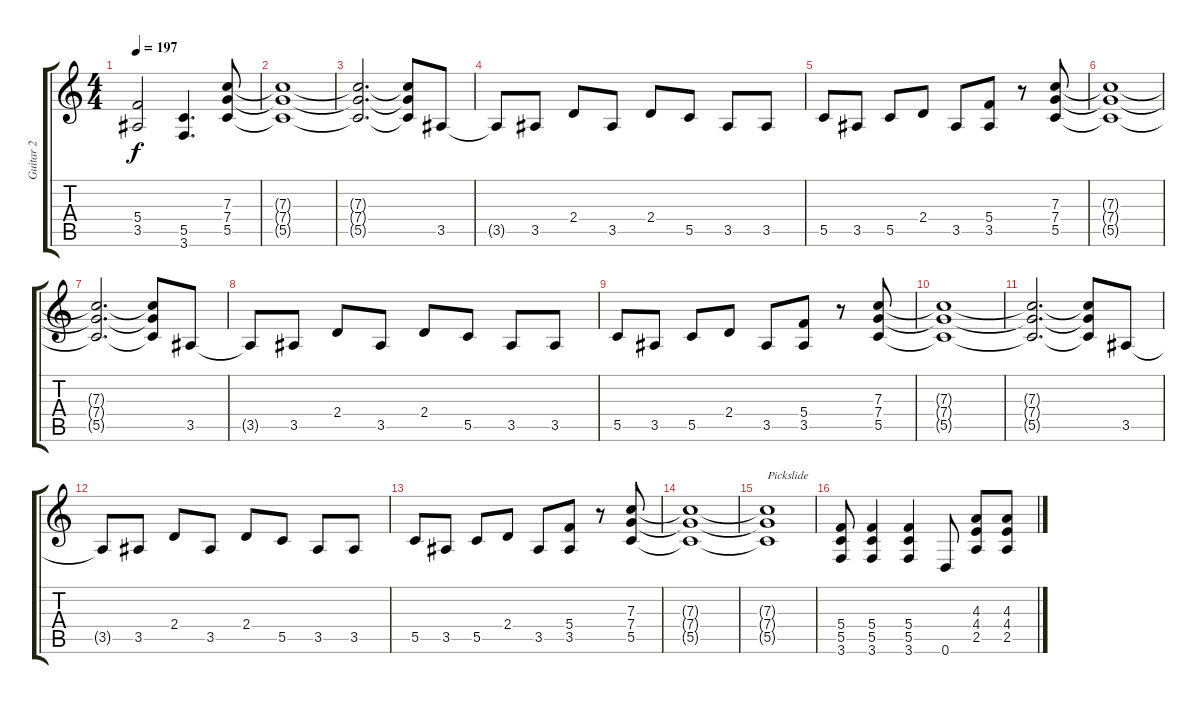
\track ("Guitar 2" "Guitar 2") {instrument distortionguitar}
\staff {score tabs}
\tuning (D4 A3 F3 C3 G2 D2) {hide}
\ts (4 4)
\tempo 197
\clef g2
\ks c
(5.4 3.5).2{dy f} (5.5 3.6).4{d} (7.3 7.4 5.5).8 |
(7.3{t} 7.4{t} 5.5{t}).1 |
(7.3{t} 7.4{t} 5.5{t}).2{d} (7.3{t} 7.4{t} 5.5{t}).8 3.5.8 |
3.5{t}.8 3.5.8 2.4.8 3.5.8 2.4.8 5.5.8 3.5.8 3.5.8 |
5.5.8 3.5.8 5.5.8 2.4.8 3.5.8 (5.4 3.5).8 r.8 (7.3 7.4 5.5).8 |
(7.3{t} 7.4{t} 5.5{t}).1 |
(7.3{t} 7.4{t} 5.5{t}).2{d} (7.3{t} 7.4{t} 5.5{t}).8 3.5.8 |
3.5{t}.8 3.5.8 2.4.8 3.5.8 2.4.8 5.5.8 3.5.8 3.5.8 |
5.5.8 3.5.8 5.5.8 2.4.8 3.5.8 (5.4 3.5).8 r.8 (7.3 7.4 5.5).8 |
(7.3{t} 7.4{t} 5.5{t}).1 |
(7.3{t} 7.4{t} 5.5{t}).2{d} (7.3{t} 7.4{t} 5.5{t}).8 3.5.8 |
3.5{t}.8 3.5.8 2.4.8 3.5.8 2.4.8 5.5.8 3.5.8 3.5.8 |
5.5.8 3.5.8 5.5.8 2.4.8 3.5.8 (5.4 3.5).8 r.8 (7.3 7.4 5.5).8 |
(7.3{t} 7.4{t} 5.5{t}).1 |
(7.3{t} 7.4{t} 5.5{t}).1{txt "Pickslide"} |
(5.4 5.5 3.6).8 (5.4 5.5 3.6).4 (5.4 5.5 3.6).4 0.6.8 (4.3 4.4 2.5).8 (4.3 4.4 2.5).8
